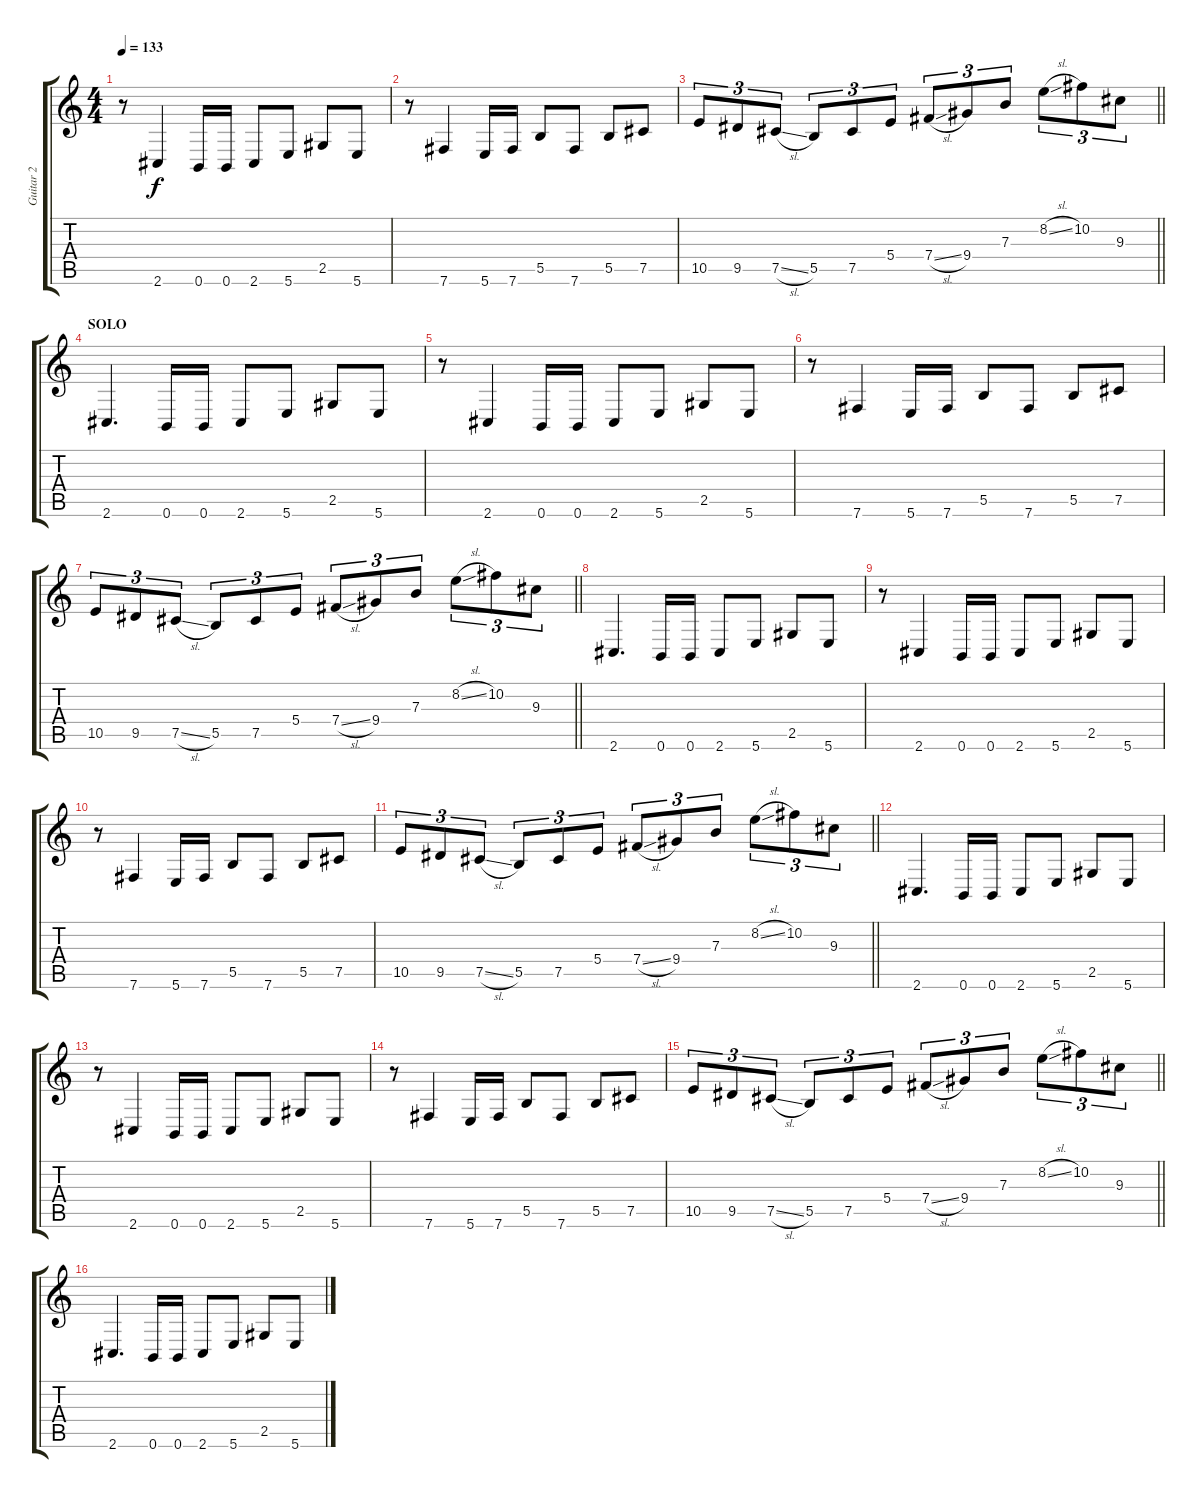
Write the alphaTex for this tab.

\track ("Guitar 2" "Guitar 2") {instrument distortionguitar}
\staff {score tabs}
\tuning (Db4 Ab3 E3 B2 Gb2 B1) {hide}
\ts (4 4)
\tempo 133
\clef g2
\ks c
r.8{dy f} 2.6.4 0.6.16 0.6.16 2.6.8 5.6.8 2.5.8 5.6.8 |
r.8 7.6.4 5.6.16 7.6.16 5.5.8 7.6.8 5.5.8 7.5.8 |
\barLineRight lightlight
10.5.8{tu (3 2)} 9.5.8{tu (3 2)} 7.5{sl}.8{tu (3 2)} 5.5.8{tu (3 2)} 7.5.8{tu (3 2)} 5.4.8{tu (3 2)} 7.4{sl}.8{tu (3 2)} 9.4.8{tu (3 2)} 7.3.8{tu (3 2)} 8.2{sl}.8{tu (3 2)} 10.2.8{tu (3 2)} 9.3.8{tu (3 2)} |
\section ("" "SOLO")
2.6.4{d} 0.6.16 0.6.16 2.6.8 5.6.8 2.5.8 5.6.8 |
r.8 2.6.4 0.6.16 0.6.16 2.6.8 5.6.8 2.5.8 5.6.8 |
r.8 7.6.4 5.6.16 7.6.16 5.5.8 7.6.8 5.5.8 7.5.8 |
\barLineRight lightlight
10.5.8{tu (3 2)} 9.5.8{tu (3 2)} 7.5{sl}.8{tu (3 2)} 5.5.8{tu (3 2)} 7.5.8{tu (3 2)} 5.4.8{tu (3 2)} 7.4{sl}.8{tu (3 2)} 9.4.8{tu (3 2)} 7.3.8{tu (3 2)} 8.2{sl}.8{tu (3 2)} 10.2.8{tu (3 2)} 9.3.8{tu (3 2)} |
2.6.4{d} 0.6.16 0.6.16 2.6.8 5.6.8 2.5.8 5.6.8 |
r.8 2.6.4 0.6.16 0.6.16 2.6.8 5.6.8 2.5.8 5.6.8 |
r.8 7.6.4 5.6.16 7.6.16 5.5.8 7.6.8 5.5.8 7.5.8 |
\barLineRight lightlight
10.5.8{tu (3 2)} 9.5.8{tu (3 2)} 7.5{sl}.8{tu (3 2)} 5.5.8{tu (3 2)} 7.5.8{tu (3 2)} 5.4.8{tu (3 2)} 7.4{sl}.8{tu (3 2)} 9.4.8{tu (3 2)} 7.3.8{tu (3 2)} 8.2{sl}.8{tu (3 2)} 10.2.8{tu (3 2)} 9.3.8{tu (3 2)} |
2.6.4{d} 0.6.16 0.6.16 2.6.8 5.6.8 2.5.8 5.6.8 |
r.8 2.6.4 0.6.16 0.6.16 2.6.8 5.6.8 2.5.8 5.6.8 |
r.8 7.6.4 5.6.16 7.6.16 5.5.8 7.6.8 5.5.8 7.5.8 |
\barLineRight lightlight
10.5.8{tu (3 2)} 9.5.8{tu (3 2)} 7.5{sl}.8{tu (3 2)} 5.5.8{tu (3 2)} 7.5.8{tu (3 2)} 5.4.8{tu (3 2)} 7.4{sl}.8{tu (3 2)} 9.4.8{tu (3 2)} 7.3.8{tu (3 2)} 8.2{sl}.8{tu (3 2)} 10.2.8{tu (3 2)} 9.3.8{tu (3 2)} |
2.6.4{d} 0.6.16 0.6.16 2.6.8 5.6.8 2.5.8 5.6.8
